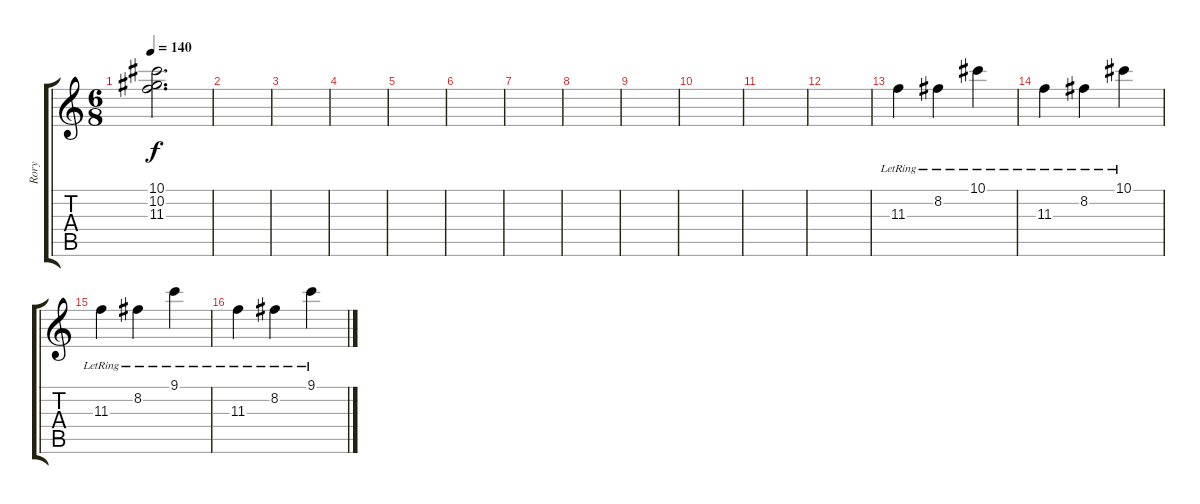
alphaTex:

\track ("Rory" "Rory") {instrument electricguitarclean}
\staff {score tabs}
\tuning (Eb4 Bb3 Gb3 Db3 Ab2 Db2) {hide}
\ts (6 8)
\tempo 140
\clef g2
\ks c
(10.1 10.2 11.3).2{d dy f} |
|
|
|
|
|
|
|
|
|
|
|
11.3{lr}.4 8.2{lr}.4 10.1{lr}.4 |
11.3{lr}.4 8.2{lr}.4 10.1{lr}.4 |
11.3{lr}.4 8.2{lr}.4 9.1{lr}.4 |
11.3{lr}.4 8.2{lr}.4 9.1{lr}.4
